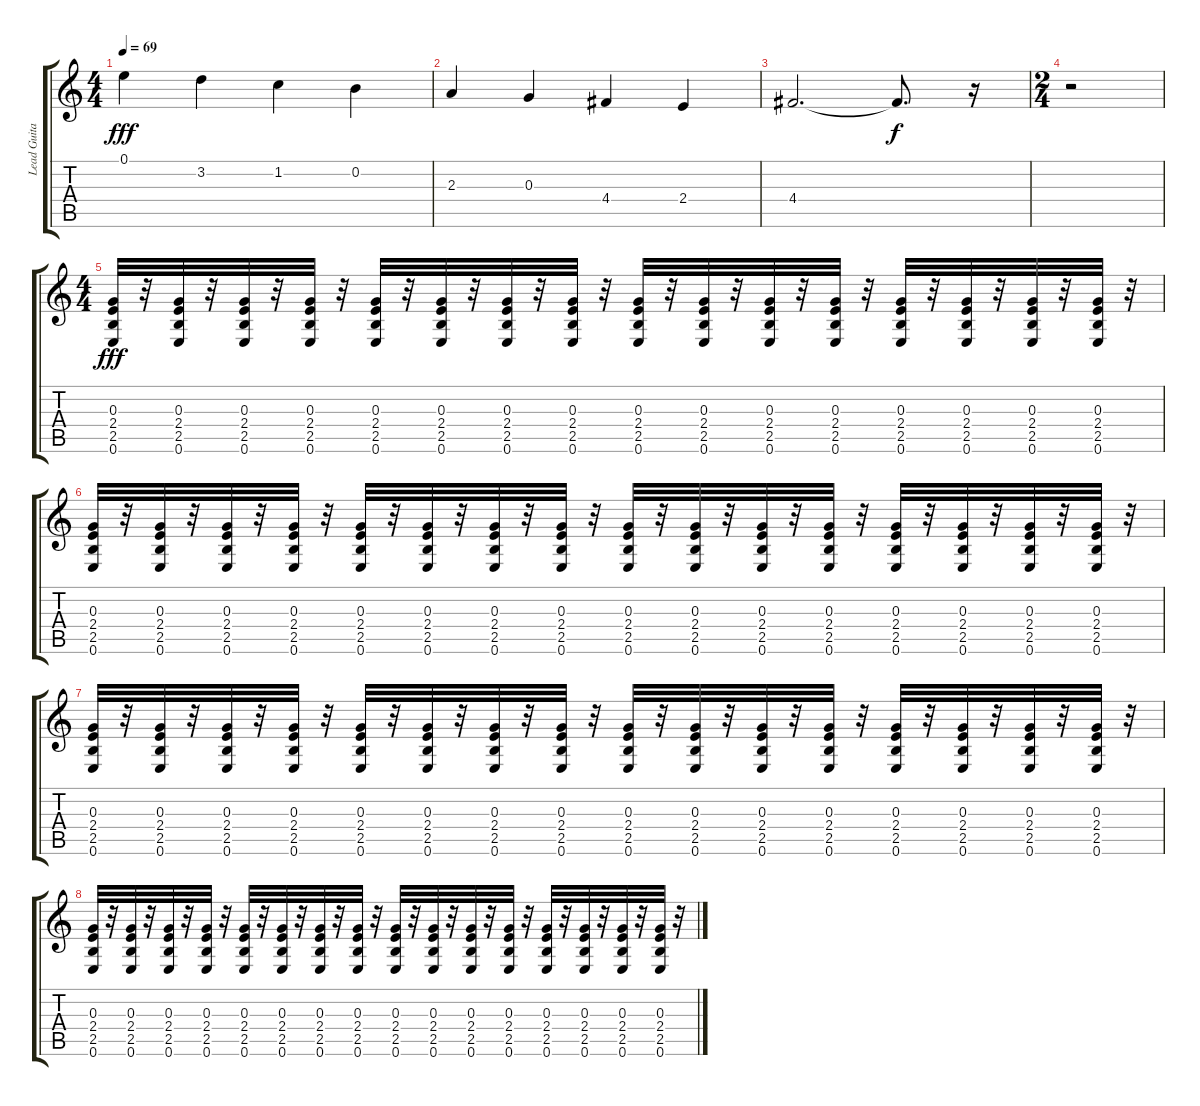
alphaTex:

\track ("Lead Guitar" "Lead Guita") {instrument distortionguitar}
\staff {score tabs}
\tuning (E4 B3 G3 D3 A2 E2) {hide}
\ts (4 4)
\tempo 69
\clef g2
\ks c
0.1.4{dy fff} 3.2.4 1.2.4 0.2.4 |
2.3.4 0.3.4 4.4.4 2.4.4 |
4.4.2{d} 4.4{t}.8{d dy f} r.16 |
\ts (2 4)
r.2 |
\ts (4 4)
(0.3 2.4 2.5 0.6).32{dy fff} r.32 (0.3 2.4 2.5 0.6).32 r.32 (0.3 2.4 2.5 0.6).32 r.32 (0.3 2.4 2.5 0.6).32 r.32 (0.3 2.4 2.5 0.6).32 r.32 (0.3 2.4 2.5 0.6).32 r.32 (0.3 2.4 2.5 0.6).32 r.32 (0.3 2.4 2.5 0.6).32 r.32 (0.3 2.4 2.5 0.6).32 r.32 (0.3 2.4 2.5 0.6).32 r.32 (0.3 2.4 2.5 0.6).32 r.32 (0.3 2.4 2.5 0.6).32 r.32 (0.3 2.4 2.5 0.6).32 r.32 (0.3 2.4 2.5 0.6).32 r.32 (0.3 2.4 2.5 0.6).32 r.32 (0.3 2.4 2.5 0.6).32 r.32 |
(0.3 2.4 2.5 0.6).32 r.32 (0.3 2.4 2.5 0.6).32 r.32 (0.3 2.4 2.5 0.6).32 r.32 (0.3 2.4 2.5 0.6).32 r.32 (0.3 2.4 2.5 0.6).32 r.32 (0.3 2.4 2.5 0.6).32 r.32 (0.3 2.4 2.5 0.6).32 r.32 (0.3 2.4 2.5 0.6).32 r.32 (0.3 2.4 2.5 0.6).32 r.32 (0.3 2.4 2.5 0.6).32 r.32 (0.3 2.4 2.5 0.6).32 r.32 (0.3 2.4 2.5 0.6).32 r.32 (0.3 2.4 2.5 0.6).32 r.32 (0.3 2.4 2.5 0.6).32 r.32 (0.3 2.4 2.5 0.6).32 r.32 (0.3 2.4 2.5 0.6).32 r.32 |
(0.3 2.4 2.5 0.6).32 r.32 (0.3 2.4 2.5 0.6).32 r.32 (0.3 2.4 2.5 0.6).32 r.32 (0.3 2.4 2.5 0.6).32 r.32 (0.3 2.4 2.5 0.6).32 r.32 (0.3 2.4 2.5 0.6).32 r.32 (0.3 2.4 2.5 0.6).32 r.32 (0.3 2.4 2.5 0.6).32 r.32 (0.3 2.4 2.5 0.6).32 r.32 (0.3 2.4 2.5 0.6).32 r.32 (0.3 2.4 2.5 0.6).32 r.32 (0.3 2.4 2.5 0.6).32 r.32 (0.3 2.4 2.5 0.6).32 r.32 (0.3 2.4 2.5 0.6).32 r.32 (0.3 2.4 2.5 0.6).32 r.32 (0.3 2.4 2.5 0.6).32 r.32 |
(0.3 2.4 2.5 0.6).32 r.32 (0.3 2.4 2.5 0.6).32 r.32 (0.3 2.4 2.5 0.6).32 r.32 (0.3 2.4 2.5 0.6).32 r.32 (0.3 2.4 2.5 0.6).32 r.32 (0.3 2.4 2.5 0.6).32 r.32 (0.3 2.4 2.5 0.6).32 r.32 (0.3 2.4 2.5 0.6).32 r.32 (0.3 2.4 2.5 0.6).32 r.32 (0.3 2.4 2.5 0.6).32 r.32 (0.3 2.4 2.5 0.6).32 r.32 (0.3 2.4 2.5 0.6).32 r.32 (0.3 2.4 2.5 0.6).32 r.32 (0.3 2.4 2.5 0.6).32 r.32 (0.3 2.4 2.5 0.6).32 r.32 (0.3 2.4 2.5 0.6).32 r.32
